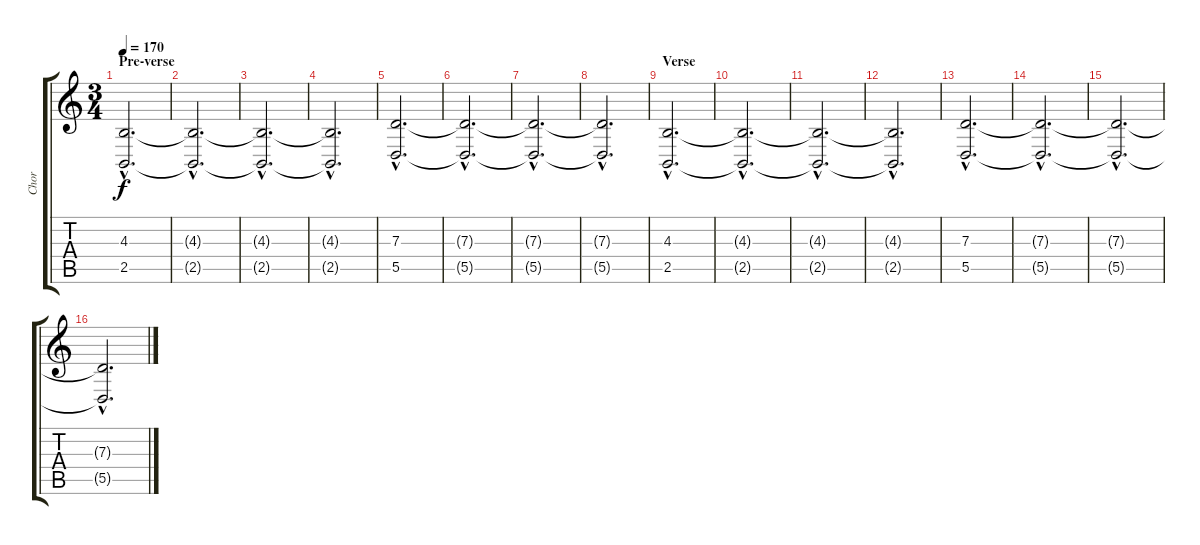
\track ("Chor" "Chor") {instrument pad4choir}
\staff {score tabs}
\tuning (E4 B3 G3 D3 A2 E2) {hide}
\ts (3 4)
\section ("" "Pre-verse")
\tempo 170
\clef g2
\ks c
(4.3{hac} 2.5{hac}).2{d dy f volume 5} |
(4.3{hac t} 2.5{hac t}).2{d} |
(4.3{hac t} 2.5{hac t}).2{d} |
(4.3{hac t} 2.5{hac t}).2{d} |
(7.3{hac} 5.5{hac}).2{d} |
(7.3{hac t} 5.5{hac t}).2{d} |
(7.3{hac t} 5.5{hac t}).2{d} |
(7.3{hac t} 5.5{hac t}).2{d} |
\section ("" "Verse")
(4.3{hac} 2.5{hac}).2{d volume 5} |
(4.3{hac t} 2.5{hac t}).2{d} |
(4.3{hac t} 2.5{hac t}).2{d} |
(4.3{hac t} 2.5{hac t}).2{d} |
(7.3{hac} 5.5{hac}).2{d} |
(7.3{hac t} 5.5{hac t}).2{d} |
(7.3{hac t} 5.5{hac t}).2{d} |
(7.3{hac t} 5.5{hac t}).2{d}
